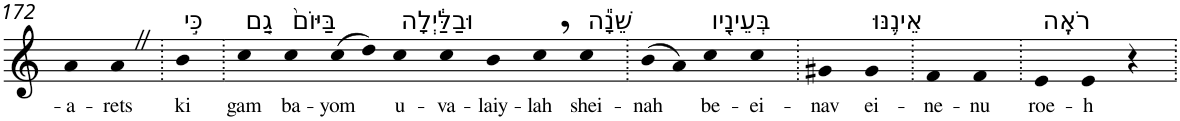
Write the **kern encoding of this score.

**kern	**text
*part1	*part1
*staff1	*staff1
*I"Piano	*
*I'Pno	*
!!LO:PB:g=z
*clefG2	*
*k[]	*
=172	=172
!	!LO:LY:b
4a	-a-
!	!LO:LY:b
4aZ	-rets
=173.	=173.
!LO:TX:a:t=כִּ֣י	!
!	!LO:LY:b
4b	ki
=174.	=174.
!LO:TX:a:t=גַ֤ם	!
!	!LO:LY:b
4cc	gam
!LO:TX:a:t=בַּיּוֹם֙	!
!	!LO:LY:b
4cc	ba-
!	!LO:LY:b
(>8cc	-yom
8dd)	.
!LO:TX:a:t=וּבַלַּ֔יְלָה	!
!	!LO:LY:b
4cc	u-
!	!LO:LY:b
4cc	-va-
!	!LO:LY:b
4b	-laiy-
!	!LO:LY:b
4cc,	-lah
!LO:TX:a:t=שֵׁנָ֕ה	!
!	!LO:LY:b
4cc	shei-
=175.	=175.
!	!LO:LY:b
(>8b	-nah
8a)	.
!LO:TX:a:t=בְּעֵינָ֖יו	!
!	!LO:LY:b
4cc	be-
!	!LO:LY:b
4cc	-ei-
=176.	=176.
!	!LO:LY:b
4g#X	-nav
!LO:TX:a:t=אֵינֶ֥נּוּ	!
!	!LO:LY:b
4g#	ei-
=177.	=177.
!	!LO:LY:b
4f	-ne-
!	!LO:LY:b
4f	-nu
=178.	=178.
!LO:TX:a:t=רֹאֶֽה	!
!	!LO:LY:b
4e	roe-
!	!LO:LY:b
4e	-h
4r	.
=.	=.
*-	*-
